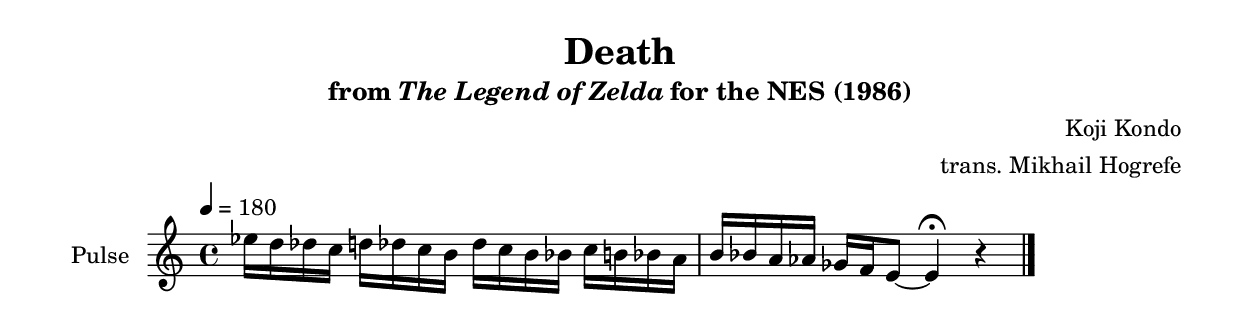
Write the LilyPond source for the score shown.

\version "2.24.3"

\book {
    \header {
        title = "Death"
        subtitle = \markup { "from" {\italic "The Legend of Zelda"} "for the NES (1986)" }
        composer = "Koji Kondo"
        arranger = "trans. Mikhail Hogrefe"
    }

    \score {
        {
            \new StaffGroup <<
                \new Staff \relative c'' {
                    \set Staff.instrumentName = "Pulse"
                    \set Staff.shortInstrumentName = "P."
\tempo 4 = 180
ees16 d des c d des c b des c b bes c b bes a |
b16 bes a aes ges f e8 ~ e4\fermata r |
\bar "|."
                }
            >>
        }
        \layout {
            \context {
                \Staff
                \RemoveEmptyStaves
            }
            \context {
                \DrumStaff
                \RemoveEmptyStaves
            }
        }
    }
}
